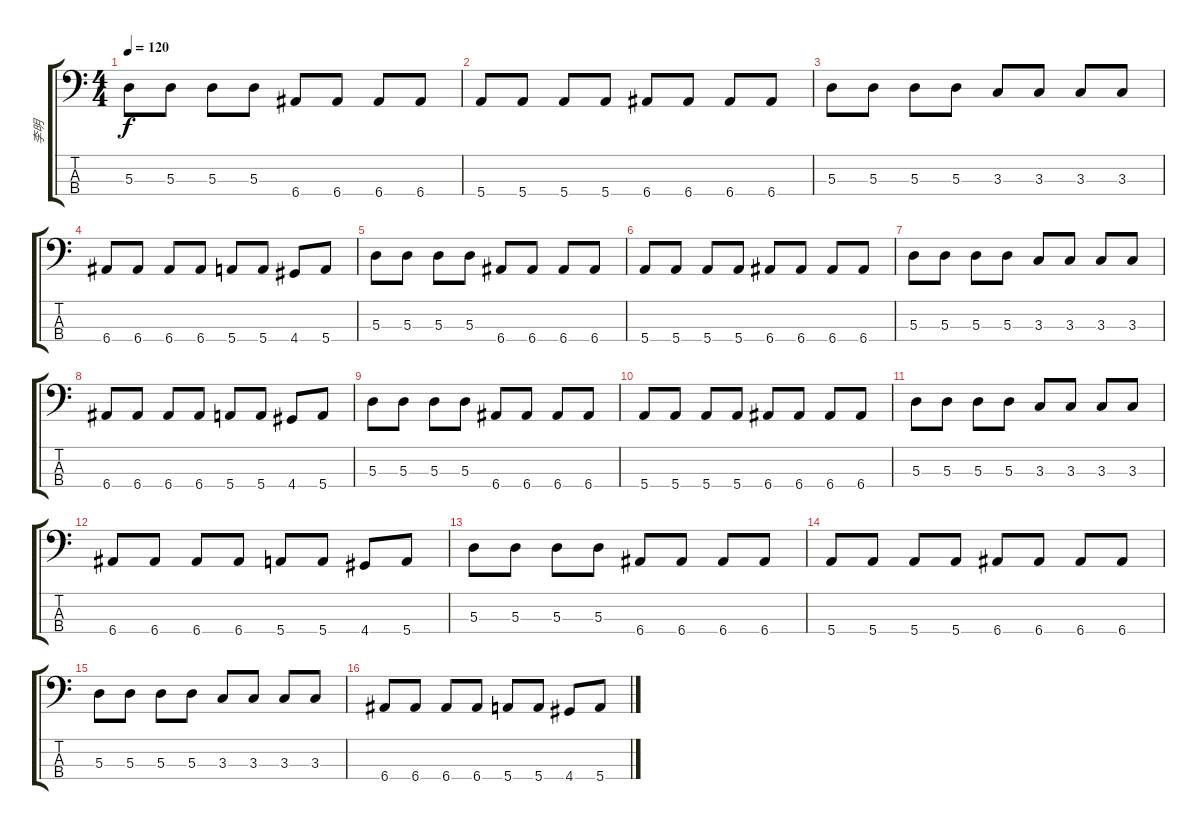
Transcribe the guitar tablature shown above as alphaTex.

\track ("李明" "李明") {instrument electricbassfinger}
\staff {score tabs}
\tuning (G2 D2 A1 E1) {hide}
\ts (4 4)
\tempo 120
\clef f4
\ks c
5.3.8{dy f} 5.3.8 5.3.8 5.3.8 6.4.8 6.4.8 6.4.8 6.4.8 |
5.4.8 5.4.8 5.4.8 5.4.8 6.4.8 6.4.8 6.4.8 6.4.8 |
5.3.8 5.3.8 5.3.8 5.3.8 3.3.8 3.3.8 3.3.8 3.3.8 |
6.4.8 6.4.8 6.4.8 6.4.8 5.4.8 5.4.8 4.4.8 5.4.8 |
5.3.8 5.3.8 5.3.8 5.3.8 6.4.8 6.4.8 6.4.8 6.4.8 |
5.4.8 5.4.8 5.4.8 5.4.8 6.4.8 6.4.8 6.4.8 6.4.8 |
5.3.8 5.3.8 5.3.8 5.3.8 3.3.8 3.3.8 3.3.8 3.3.8 |
6.4.8 6.4.8 6.4.8 6.4.8 5.4.8 5.4.8 4.4.8 5.4.8 |
5.3.8 5.3.8 5.3.8 5.3.8 6.4.8 6.4.8 6.4.8 6.4.8 |
5.4.8 5.4.8 5.4.8 5.4.8 6.4.8 6.4.8 6.4.8 6.4.8 |
5.3.8 5.3.8 5.3.8 5.3.8 3.3.8 3.3.8 3.3.8 3.3.8 |
6.4.8 6.4.8 6.4.8 6.4.8 5.4.8 5.4.8 4.4.8 5.4.8 |
5.3.8 5.3.8 5.3.8 5.3.8 6.4.8 6.4.8 6.4.8 6.4.8 |
5.4.8 5.4.8 5.4.8 5.4.8 6.4.8 6.4.8 6.4.8 6.4.8 |
5.3.8 5.3.8 5.3.8 5.3.8 3.3.8 3.3.8 3.3.8 3.3.8 |
6.4.8 6.4.8 6.4.8 6.4.8 5.4.8 5.4.8 4.4.8 5.4.8
